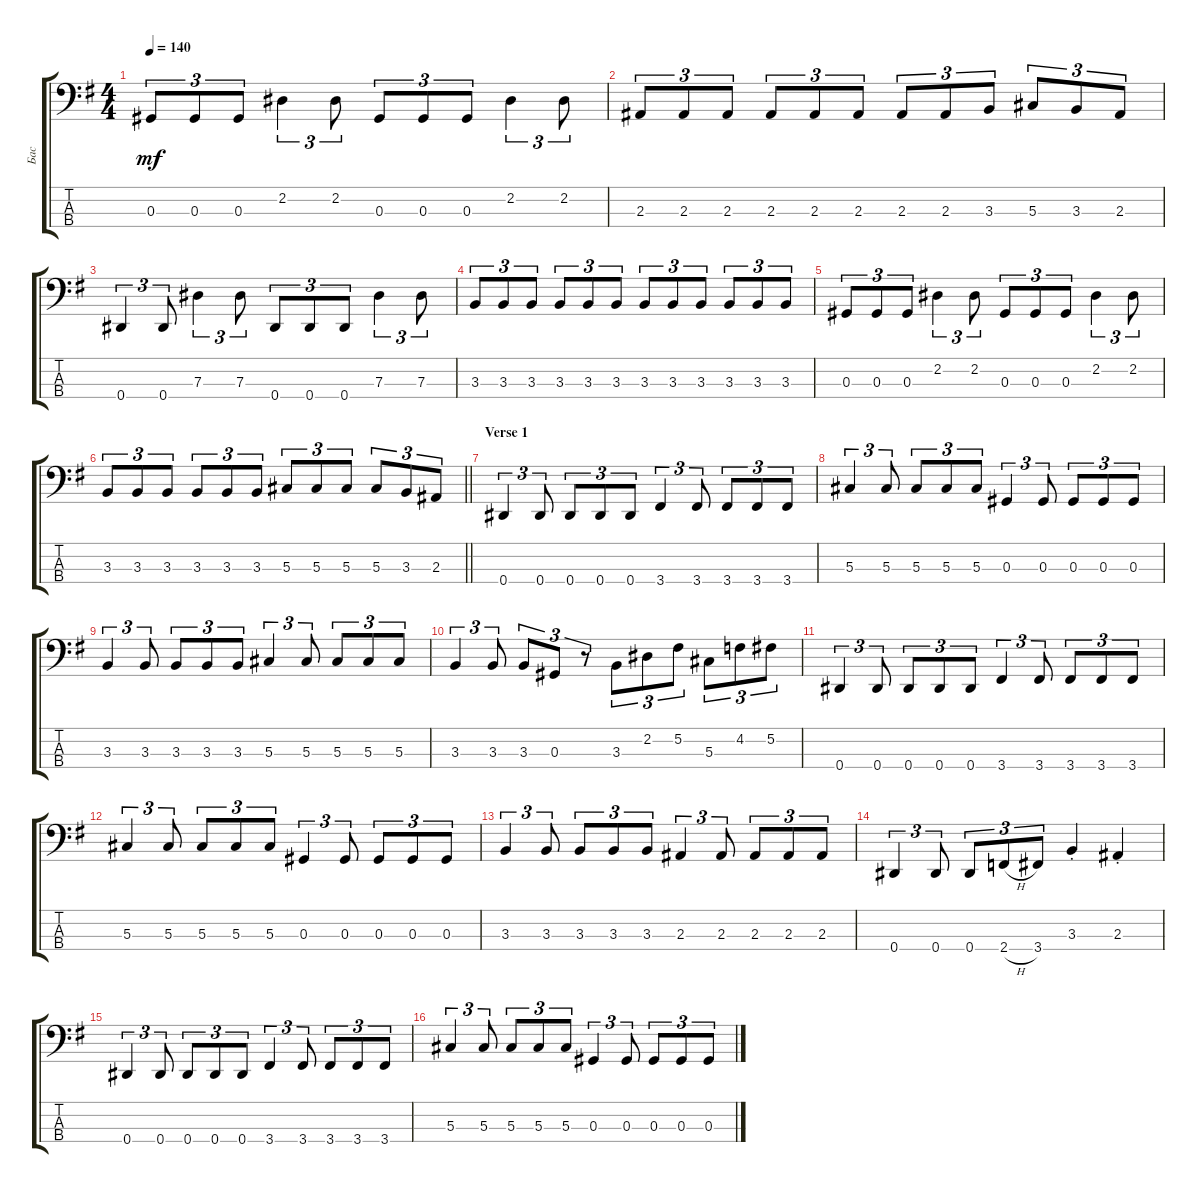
\track ("Бас" "Бас") {instrument electricbassfinger}
\staff {score tabs}
\tuning (Gb2 Db2 Ab1 Eb1) {hide}
\ts (4 4)
\tempo 140
\clef f4
\ks eminor
0.3.8{tu (3 2) dy mf} 0.3.8{tu (3 2)} 0.3.8{tu (3 2)} 2.2.4{tu (3 2)} 2.2.8{tu (3 2)} 0.3.8{tu (3 2)} 0.3.8{tu (3 2)} 0.3.8{tu (3 2)} 2.2.4{tu (3 2)} 2.2.8{tu (3 2)} |
2.3.8{tu (3 2)} 2.3.8{tu (3 2)} 2.3.8{tu (3 2)} 2.3.8{tu (3 2)} 2.3.8{tu (3 2)} 2.3.8{tu (3 2)} 2.3.8{tu (3 2)} 2.3.8{tu (3 2)} 3.3.8{tu (3 2)} 5.3.8{tu (3 2)} 3.3.8{tu (3 2)} 2.3.8{tu (3 2)} |
0.4.4{tu (3 2)} 0.4.8{tu (3 2)} 7.3.4{tu (3 2)} 7.3.8{tu (3 2)} 0.4.8{tu (3 2)} 0.4.8{tu (3 2)} 0.4.8{tu (3 2)} 7.3.4{tu (3 2)} 7.3.8{tu (3 2)} |
3.3.8{tu (3 2)} 3.3.8{tu (3 2)} 3.3.8{tu (3 2)} 3.3.8{tu (3 2)} 3.3.8{tu (3 2)} 3.3.8{tu (3 2)} 3.3.8{tu (3 2)} 3.3.8{tu (3 2)} 3.3.8{tu (3 2)} 3.3.8{tu (3 2)} 3.3.8{tu (3 2)} 3.3.8{tu (3 2)} |
0.3.8{tu (3 2)} 0.3.8{tu (3 2)} 0.3.8{tu (3 2)} 2.2.4{tu (3 2)} 2.2.8{tu (3 2)} 0.3.8{tu (3 2)} 0.3.8{tu (3 2)} 0.3.8{tu (3 2)} 2.2.4{tu (3 2)} 2.2.8{tu (3 2)} |
\barLineRight lightlight
3.3.8{tu (3 2)} 3.3.8{tu (3 2)} 3.3.8{tu (3 2)} 3.3.8{tu (3 2)} 3.3.8{tu (3 2)} 3.3.8{tu (3 2)} 5.3.8{tu (3 2)} 5.3.8{tu (3 2)} 5.3.8{tu (3 2)} 5.3.8{tu (3 2)} 3.3.8{tu (3 2)} 2.3.8{tu (3 2)} |
\section ("" "Verse 1")
0.4.4{tu (3 2)} 0.4.8{tu (3 2)} 0.4.8{tu (3 2)} 0.4.8{tu (3 2)} 0.4.8{tu (3 2)} 3.4.4{tu (3 2)} 3.4.8{tu (3 2)} 3.4.8{tu (3 2)} 3.4.8{tu (3 2)} 3.4.8{tu (3 2)} |
5.3.4{tu (3 2)} 5.3.8{tu (3 2)} 5.3.8{tu (3 2)} 5.3.8{tu (3 2)} 5.3.8{tu (3 2)} 0.3.4{tu (3 2)} 0.3.8{tu (3 2)} 0.3.8{tu (3 2)} 0.3.8{tu (3 2)} 0.3.8{tu (3 2)} |
3.3.4{tu (3 2)} 3.3.8{tu (3 2)} 3.3.8{tu (3 2)} 3.3.8{tu (3 2)} 3.3.8{tu (3 2)} 5.3.4{tu (3 2)} 5.3.8{tu (3 2)} 5.3.8{tu (3 2)} 5.3.8{tu (3 2)} 5.3.8{tu (3 2)} |
3.3.4{tu (3 2)} 3.3.8{tu (3 2)} 3.3.8{tu (3 2)} 0.3.8{tu (3 2)} r.8{tu (3 2)} 3.3.8{tu (3 2)} 2.2.8{tu (3 2)} 5.2.8{tu (3 2)} 5.3.8{tu (3 2)} 4.2.8{tu (3 2)} 5.2.8{tu (3 2)} |
0.4.4{tu (3 2)} 0.4.8{tu (3 2)} 0.4.8{tu (3 2)} 0.4.8{tu (3 2)} 0.4.8{tu (3 2)} 3.4.4{tu (3 2)} 3.4.8{tu (3 2)} 3.4.8{tu (3 2)} 3.4.8{tu (3 2)} 3.4.8{tu (3 2)} |
5.3.4{tu (3 2)} 5.3.8{tu (3 2)} 5.3.8{tu (3 2)} 5.3.8{tu (3 2)} 5.3.8{tu (3 2)} 0.3.4{tu (3 2)} 0.3.8{tu (3 2)} 0.3.8{tu (3 2)} 0.3.8{tu (3 2)} 0.3.8{tu (3 2)} |
3.3.4{tu (3 2)} 3.3.8{tu (3 2)} 3.3.8{tu (3 2)} 3.3.8{tu (3 2)} 3.3.8{tu (3 2)} 2.3.4{tu (3 2)} 2.3.8{tu (3 2)} 2.3.8{tu (3 2)} 2.3.8{tu (3 2)} 2.3.8{tu (3 2)} |
0.4.4{tu (3 2)} 0.4.8{tu (3 2)} 0.4.8{tu (3 2)} 2.4{h}.8{tu (3 2)} 3.4.8{tu (3 2)} 3.3{st}.4 2.3{st}.4 |
0.4.4{tu (3 2)} 0.4.8{tu (3 2)} 0.4.8{tu (3 2)} 0.4.8{tu (3 2)} 0.4.8{tu (3 2)} 3.4.4{tu (3 2)} 3.4.8{tu (3 2)} 3.4.8{tu (3 2)} 3.4.8{tu (3 2)} 3.4.8{tu (3 2)} |
5.3.4{tu (3 2)} 5.3.8{tu (3 2)} 5.3.8{tu (3 2)} 5.3.8{tu (3 2)} 5.3.8{tu (3 2)} 0.3.4{tu (3 2)} 0.3.8{tu (3 2)} 0.3.8{tu (3 2)} 0.3.8{tu (3 2)} 0.3.8{tu (3 2)}
